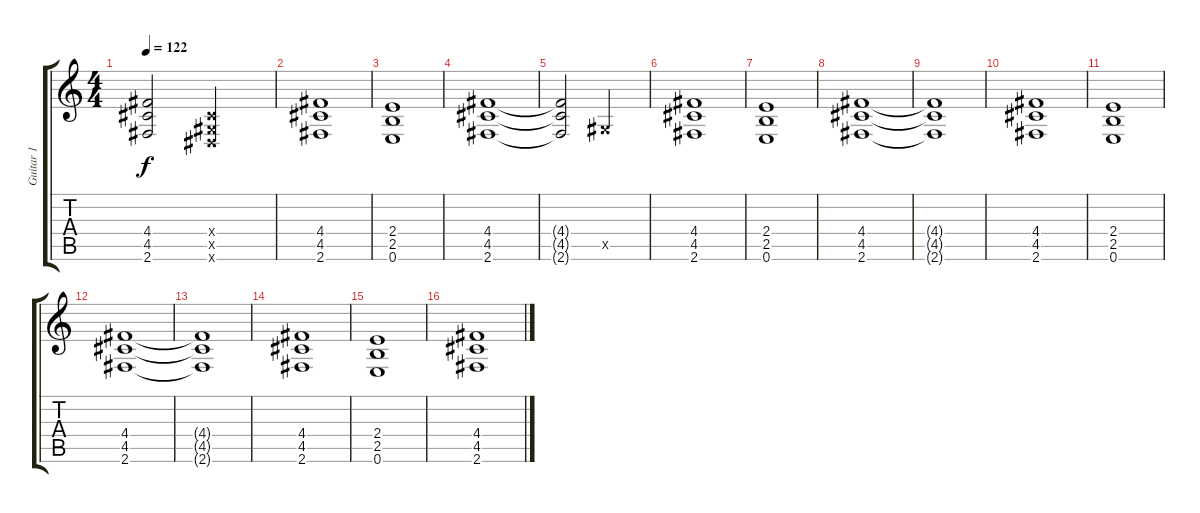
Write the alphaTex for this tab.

\track ("Guitar 1" "Guitar 1") {instrument overdrivenguitar}
\staff {score tabs}
\tuning (E4 B3 G3 D3 A2 E2) {hide}
\ts (4 4)
\tempo 122
\clef g2
\ks c
(4.4{t} 4.5{t} 2.6{t}).2{dy f} (-1.4{x} -1.5{x} -1.6{x}).2 |
(4.4 4.5 2.6).1 |
(2.4 2.5 0.6).1 |
(4.4 4.5 2.6).1 |
(4.4{t} 4.5{t} 2.6{t}).2 -1.5{x}.2 |
(4.4 4.5 2.6).1 |
(2.4 2.5 0.6).1 |
(4.4 4.5 2.6).1 |
(4.4{t} 4.5{t} 2.6{t}).1 |
(4.4 4.5 2.6).1 |
(2.4 2.5 0.6).1 |
(4.4 4.5 2.6).1 |
(4.4{t} 4.5{t} 2.6{t}).1 |
(4.4 4.5 2.6).1 |
(2.4 2.5 0.6).1 |
(4.4 4.5 2.6).1
